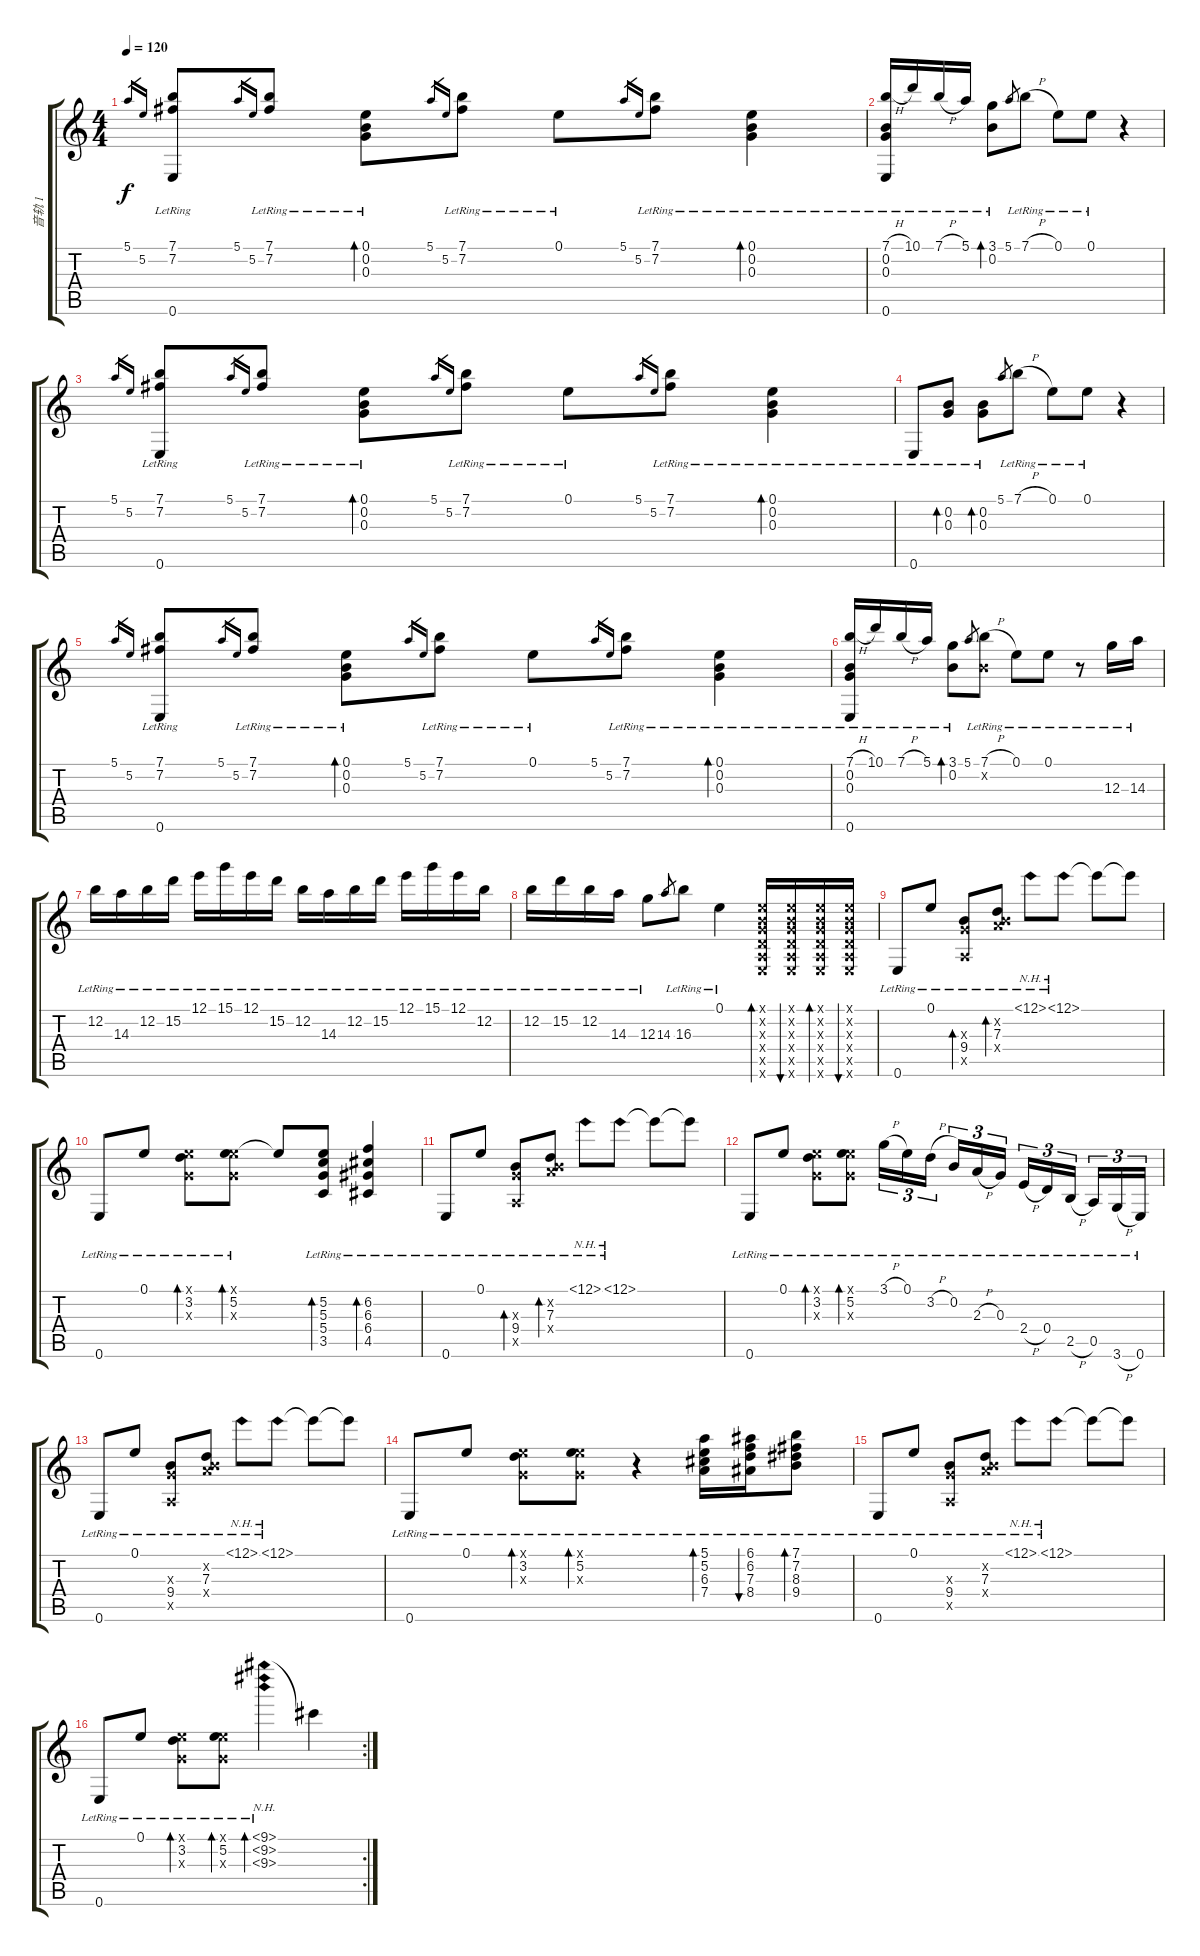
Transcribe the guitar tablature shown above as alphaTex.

\track ("音轨 1" "音轨 1") {instrument acousticguitarsteel}
\staff {score tabs}
\tuning (E4 B3 G3 D3 A2 E2) {hide}
\ts (4 4)
\tempo 120
\clef g2
\ks c
5.1.16{gr dy f} 5.2.16{gr} (7.1{lr} 7.2{lr} 0.6{lr}).8 5.1.16{gr} 5.2.16{gr} (7.1{lr} 7.2{lr}).8 (0.1{lr} 0.2{lr} 0.3{lr}).8{bd 60} 5.1.16{gr} 5.2.16{gr} (7.1{lr} 7.2{lr}).8 0.1{lr}.8 5.1.16{gr} 5.2.16{gr} (7.1{lr} 7.2{lr}).8 (0.1{lr} 0.2{lr} 0.3{lr}).4{bd 60} |
(7.1{h lr} 0.2{lr} 0.3{lr} 0.6{lr}).16 10.1{lr}.16 7.1{h lr}.16 5.1{lr}.16 (3.1{lr} 0.2{lr}).8{bd 60} 5.1.8{gr} 7.1{h lr}.8 0.1{lr}.8 0.1{lr}.8 r.4 |
5.1.16{gr} 5.2.16{gr} (7.1{lr} 7.2{lr} 0.6{lr}).8 5.1.16{gr} 5.2.16{gr} (7.1{lr} 7.2{lr}).8 (0.1{lr} 0.2{lr} 0.3{lr}).8{bd 60} 5.1.16{gr} 5.2.16{gr} (7.1{lr} 7.2{lr}).8 0.1{lr}.8 5.1.16{gr} 5.2.16{gr} (7.1{lr} 7.2{lr}).8 (0.1{lr} 0.2{lr} 0.3{lr}).4{bd 60} |
0.6{lr}.8 (0.2{lr} 0.3{lr}).8{bd 60} (0.2{lr} 0.3{lr}).8{bd 60} 5.1.8{gr} 7.1{h lr}.8 0.1{lr}.8 0.1{lr}.8 r.4 |
5.1.16{gr} 5.2.16{gr} (7.1{lr} 7.2{lr} 0.6{lr}).8 5.1.16{gr} 5.2.16{gr} (7.1{lr} 7.2{lr}).8 (0.1{lr} 0.2{lr} 0.3{lr}).8{bd 60} 5.1.16{gr} 5.2.16{gr} (7.1{lr} 7.2{lr}).8 0.1{lr}.8 5.1.16{gr} 5.2.16{gr} (7.1{lr} 7.2{lr}).8 (0.1{lr} 0.2{lr} 0.3{lr}).4{bd 60} |
(7.1{h lr} 0.2{lr} 0.3{lr} 0.6{lr}).16 10.1{lr}.16 7.1{h lr}.16 5.1{lr}.16 (3.1{lr} 0.2{lr}).8{bd 60} 5.1.8{gr} (7.1{h lr} 0.2{x}).8 0.1{lr}.8 0.1{lr}.8 r.8 12.3{lr}.16 14.3{lr}.16 |
12.2{lr}.16 14.3{lr}.16 12.2{lr}.16 15.2{lr}.16 12.1{lr}.16 15.1{lr}.16 12.1{lr}.16 15.2{lr}.16 12.2{lr}.16 14.3{lr}.16 12.2{lr}.16 15.2{lr}.16 12.1{lr}.16 15.1{lr}.16 12.1{lr}.16 12.2{lr}.16 |
12.2{lr}.16 15.2{lr}.16 12.2{lr}.16 14.3{lr}.16 12.3{lr}.8 14.3.8{gr} 16.3{lr}.8 0.1{lr}.4 (0.1{x} 0.2{x} 0.3{x} 0.4{x} 0.5{x} 0.6{x}).16{bd 60} (0.1{x} 0.2{x} 0.3{x} 0.4{x} 0.5{x} 0.6{x}).16{bu 60} (0.1{x} 0.2{x} 0.3{x} 0.4{x} 0.5{x} 0.6{x}).16{bd 60} (0.1{x} 0.2{x} 0.3{x} 0.4{x} 0.5{x} 0.6{x}).16{bu 60} |
0.6{lr}.8 0.1{lr}.8 (0.3{x} 9.4{lr} 0.5{x}).8{bd 60} (0.2{x} 7.3{lr} 7.4{x}).8{bd 60} 12.1{nh lr}.8 12.1{nh lr}.8 12.1{t}.8 12.1{t}.8 |
0.6{lr}.8 0.1{lr}.8 (0.1{x} 3.2{lr} 0.3{x}).8{bd 60} (0.1{x} 5.2{lr} 0.3{x}).8{bd 60} 5.2{t}.8 (5.2{lr} 5.3{lr} 5.4{lr} 3.5{lr}).8{bd 60} (6.2{lr} 6.3{lr} 6.4{lr} 4.5{lr}).4{bd 60} |
0.6{lr}.8 0.1{lr}.8 (0.3{x} 9.4{lr} 0.5{x}).8{bd 60} (0.2{x} 7.3{lr} 7.4{x}).8{bd 60} 12.1{nh lr}.8 12.1{nh lr}.8 12.1{t}.8 12.1{t}.8 |
0.6{lr}.8 0.1{lr}.8 (0.1{x} 3.2{lr} 0.3{x}).8{bd 60} (0.1{x} 5.2{lr} 0.3{x}).8{bd 60} 3.1{h lr}.16{tu (3 2)} 0.1{lr}.16{tu (3 2)} 3.2{h lr}.16{tu (3 2) beam splitsecondary} 0.2{lr}.16{tu (3 2)} 2.3{h lr}.16{tu (3 2)} 0.3{lr}.16{tu (3 2)} 2.4{h lr}.16{tu (3 2)} 0.4{lr}.16{tu (3 2)} 2.5{h lr}.16{tu (3 2) beam splitsecondary} 0.5{lr}.16{tu (3 2)} 3.6{h lr}.16{tu (3 2)} 0.6{lr}.16{tu (3 2)} |
0.6{lr}.8 0.1{lr}.8 (0.3{x} 9.4{lr} 0.5{x}).8 (0.2{x} 7.3{lr} 7.4{x}).8 12.1{nh lr}.8 12.1{nh lr}.8 12.1{t}.8 12.1{t}.8 |
0.6{lr}.8 0.1{lr}.8 (0.1{x} 3.2{lr} 0.3{x}).8{bd 60} (0.1{x} 5.2{lr} 0.3{x}).8{bd 60} r.4 (5.1{lr} 5.2{lr} 6.3{lr} 7.4{lr}).16{bd 60} (6.1{lr} 6.2{lr} 7.3{lr} 8.4{lr}).16{bu 60} (7.1{lr} 7.2{lr} 8.3{lr} 9.4{lr}).8{bd 60} |
0.6{lr}.8 0.1{lr}.8 (0.3{x} 9.4{lr} 0.5{x}).8 (0.2{x} 7.3{lr} 7.4{x}).8 12.1{nh lr}.8 12.1{nh lr}.8 12.1{t}.8 12.1{t}.8 |
\rc 2
0.6{lr}.8 0.1{lr}.8 (0.1{x} 3.2{lr} 0.3{x}).8{bd 60} (0.1{x} 5.2{lr} 0.3{x}).8{bd 60} (9.1{nh lr} 9.2{nh lr} 9.3{nh lr}).4{bd 60} 9.1{t}.4
